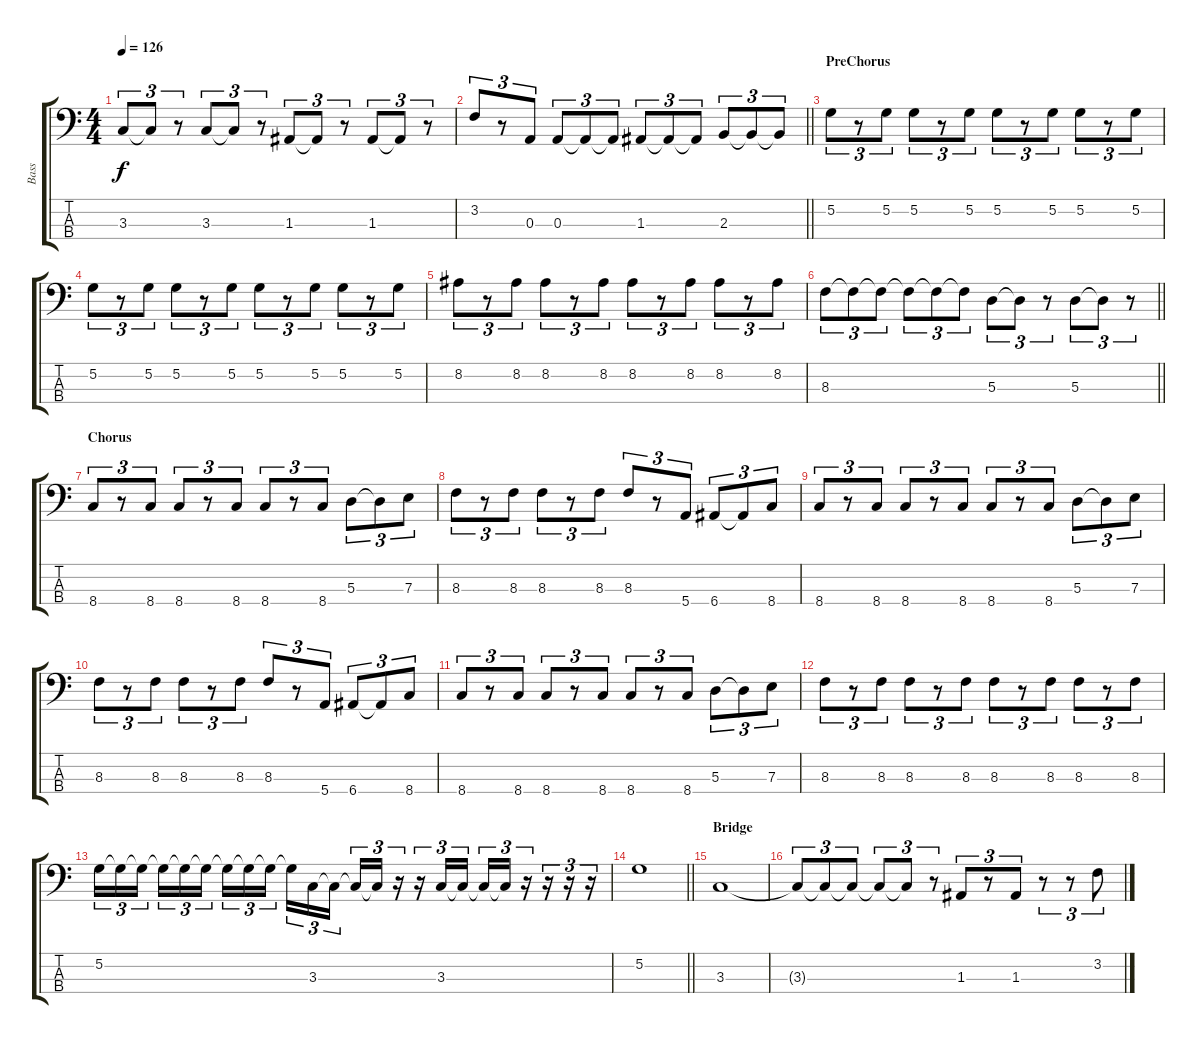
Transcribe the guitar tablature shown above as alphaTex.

\track ("Bass" "Bass") {instrument electricbassfinger}
\staff {score tabs}
\tuning (G2 D2 A1 E1) {hide}
\ts (4 4)
\tempo 126
\clef f4
\ks c
3.3.8{tu (3 2) dy f} 3.3{t}.8{tu (3 2)} r.8{tu (3 2)} 3.3.8{tu (3 2)} 3.3{t}.8{tu (3 2)} r.8{tu (3 2)} 1.3.8{tu (3 2)} 1.3{t}.8{tu (3 2)} r.8{tu (3 2)} 1.3.8{tu (3 2)} 1.3{t}.8{tu (3 2)} r.8{tu (3 2)} |
\barLineRight lightlight
3.2.8{tu (3 2)} r.8{tu (3 2)} 0.3.8{tu (3 2)} 0.3.8{tu (3 2)} 0.3{t}.8{tu (3 2)} 0.3{t}.8{tu (3 2)} 1.3.8{tu (3 2)} 1.3{t}.8{tu (3 2)} 1.3{t}.8{tu (3 2)} 2.3.8{tu (3 2)} 2.3{t}.8{tu (3 2)} 2.3{t}.8{tu (3 2)} |
\section ("" "PreChorus")
5.2.8{tu (3 2)} r.8{tu (3 2)} 5.2.8{tu (3 2)} 5.2.8{tu (3 2)} r.8{tu (3 2)} 5.2.8{tu (3 2)} 5.2.8{tu (3 2)} r.8{tu (3 2)} 5.2.8{tu (3 2)} 5.2.8{tu (3 2)} r.8{tu (3 2)} 5.2.8{tu (3 2)} |
5.2.8{tu (3 2)} r.8{tu (3 2)} 5.2.8{tu (3 2)} 5.2.8{tu (3 2)} r.8{tu (3 2)} 5.2.8{tu (3 2)} 5.2.8{tu (3 2)} r.8{tu (3 2)} 5.2.8{tu (3 2)} 5.2.8{tu (3 2)} r.8{tu (3 2)} 5.2.8{tu (3 2)} |
8.2.8{tu (3 2)} r.8{tu (3 2)} 8.2.8{tu (3 2)} 8.2.8{tu (3 2)} r.8{tu (3 2)} 8.2.8{tu (3 2)} 8.2.8{tu (3 2)} r.8{tu (3 2)} 8.2.8{tu (3 2)} 8.2.8{tu (3 2)} r.8{tu (3 2)} 8.2.8{tu (3 2)} |
\barLineRight lightlight
8.3.8{tu (3 2)} 8.3{t}.8{tu (3 2)} 8.3{t}.8{tu (3 2)} 8.3{t}.8{tu (3 2)} 8.3{t}.8{tu (3 2)} 8.3{t}.8{tu (3 2)} 5.3.8{tu (3 2)} 5.3{t}.8{tu (3 2)} r.8{tu (3 2)} 5.3.8{tu (3 2)} 5.3{t}.8{tu (3 2)} r.8{tu (3 2)} |
\section ("" "Chorus")
8.4.8{tu (3 2)} r.8{tu (3 2)} 8.4.8{tu (3 2)} 8.4.8{tu (3 2)} r.8{tu (3 2)} 8.4.8{tu (3 2)} 8.4.8{tu (3 2)} r.8{tu (3 2)} 8.4.8{tu (3 2)} 5.3.8{tu (3 2)} 5.3{t}.8{tu (3 2)} 7.3.8{tu (3 2)} |
8.3.8{tu (3 2)} r.8{tu (3 2)} 8.3.8{tu (3 2)} 8.3.8{tu (3 2)} r.8{tu (3 2)} 8.3.8{tu (3 2)} 8.3.8{tu (3 2)} r.8{tu (3 2)} 5.4.8{tu (3 2)} 6.4.8{tu (3 2)} 6.4{t}.8{tu (3 2)} 8.4.8{tu (3 2)} |
8.4.8{tu (3 2)} r.8{tu (3 2)} 8.4.8{tu (3 2)} 8.4.8{tu (3 2)} r.8{tu (3 2)} 8.4.8{tu (3 2)} 8.4.8{tu (3 2)} r.8{tu (3 2)} 8.4.8{tu (3 2)} 5.3.8{tu (3 2)} 5.3{t}.8{tu (3 2)} 7.3.8{tu (3 2)} |
8.3.8{tu (3 2)} r.8{tu (3 2)} 8.3.8{tu (3 2)} 8.3.8{tu (3 2)} r.8{tu (3 2)} 8.3.8{tu (3 2)} 8.3.8{tu (3 2)} r.8{tu (3 2)} 5.4.8{tu (3 2)} 6.4.8{tu (3 2)} 6.4{t}.8{tu (3 2)} 8.4.8{tu (3 2)} |
8.4.8{tu (3 2)} r.8{tu (3 2)} 8.4.8{tu (3 2)} 8.4.8{tu (3 2)} r.8{tu (3 2)} 8.4.8{tu (3 2)} 8.4.8{tu (3 2)} r.8{tu (3 2)} 8.4.8{tu (3 2)} 5.3.8{tu (3 2)} 5.3{t}.8{tu (3 2)} 7.3.8{tu (3 2)} |
8.3.8{tu (3 2)} r.8{tu (3 2)} 8.3.8{tu (3 2)} 8.3.8{tu (3 2)} r.8{tu (3 2)} 8.3.8{tu (3 2)} 8.3.8{tu (3 2)} r.8{tu (3 2)} 8.3.8{tu (3 2)} 8.3.8{tu (3 2)} r.8{tu (3 2)} 8.3.8{tu (3 2)} |
5.2.16{tu (3 2)} 5.2{t}.16{tu (3 2)} 5.2{t}.16{tu (3 2) beam splitsecondary} 5.2{t}.16{tu (3 2)} 5.2{t}.16{tu (3 2)} 5.2{t}.16{tu (3 2)} 5.2{t}.16{tu (3 2)} 5.2{t}.16{tu (3 2)} 5.2{t}.16{tu (3 2) beam splitsecondary} 5.2{t}.16{tu (3 2)} 3.3.16{tu (3 2)} 3.3{t}.16{tu (3 2)} 3.3{t}.16{tu (3 2)} 3.3{t}.16{tu (3 2)} r.16{tu (3 2)} r.16{tu (3 2)} 3.3.16{tu (3 2)} 3.3{t}.16{tu (3 2)} 3.3{t}.16{tu (3 2)} 3.3{t}.16{tu (3 2)} r.16{tu (3 2)} r.16{tu (3 2)} r.16{tu (3 2)} r.16{tu (3 2)} |
\barLineRight lightlight
5.2.1 |
\section ("" "Bridge")
3.3.1 |
3.3{t}.8{tu (3 2)} 3.3{t}.8{tu (3 2)} 3.3{t}.8{tu (3 2)} 3.3{t}.8{tu (3 2)} 3.3{t}.8{tu (3 2)} r.8{tu (3 2)} 1.3.8{tu (3 2)} r.8{tu (3 2)} 1.3.8{tu (3 2)} r.8{tu (3 2)} r.8{tu (3 2)} 3.2.8{tu (3 2)}
